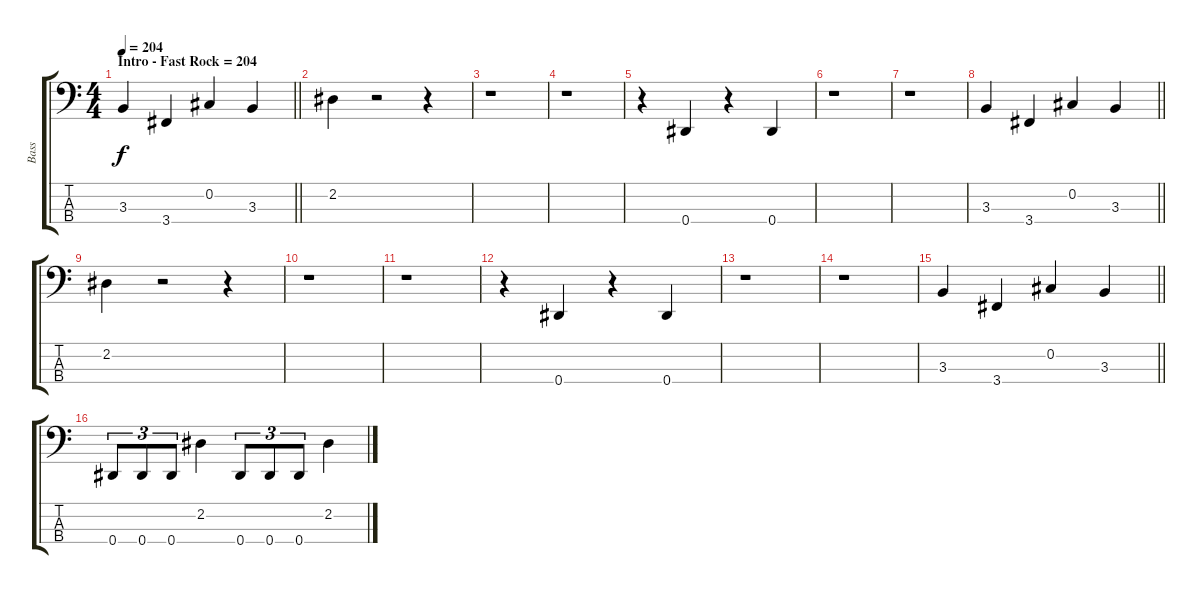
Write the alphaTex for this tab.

\track ("Bass" "Bass") {instrument electricbasspick}
\staff {score tabs}
\tuning (Gb2 Db2 Ab1 Eb1) {hide}
\ts (4 4)
\section ("" "Intro - Fast Rock = 204")
\tempo 204
\clef f4
\barLineRight lightlight
\ks c
3.3.4{dy f instrument electricbasspick} 3.4.4 0.2.4 3.3.4 |
2.2.4 r.2 r.4 |
r.1 |
r.1 |
r.4 0.4.4 r.4 0.4.4 |
r.1 |
r.1 |
\barLineRight lightlight
3.3.4 3.4.4 0.2.4 3.3.4 |
2.2.4 r.2 r.4 |
r.1 |
r.1 |
r.4 0.4.4 r.4 0.4.4 |
r.1 |
r.1 |
\barLineRight lightlight
3.3.4 3.4.4 0.2.4 3.3.4 |
0.4.8{tu (3 2)} 0.4.8{tu (3 2)} 0.4.8{tu (3 2)} 2.2.4 0.4.8{tu (3 2)} 0.4.8{tu (3 2)} 0.4.8{tu (3 2)} 2.2.4
